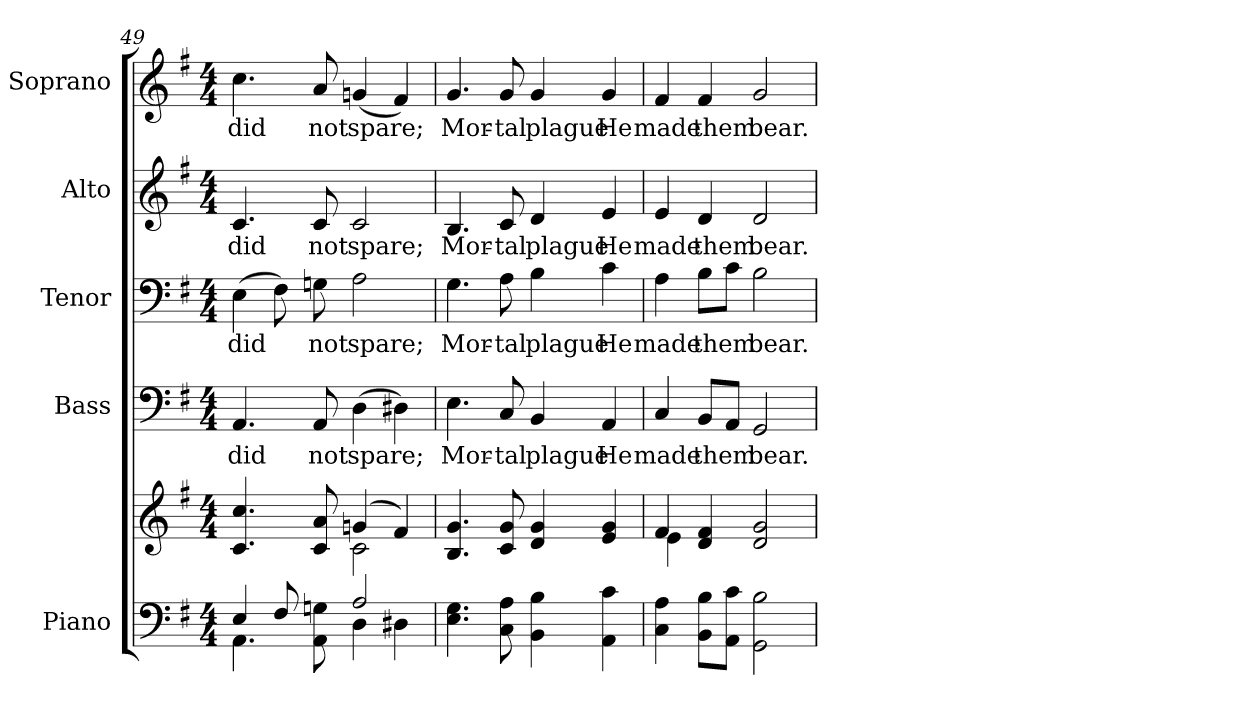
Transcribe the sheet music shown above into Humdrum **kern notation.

**kern	**kern	**kern	**text	**kern	**text	**kern	**text	**kern	**text
*part5	*part5	*part4	*part4	*part3	*part3	*part2	*part2	*part1	*part1
*staff6	*staff5	*staff4	*staff4	*staff3	*staff3	*staff2	*staff2	*staff1	*staff1
*I"Piano	*	*I"Bass	*	*I"Tenor	*	*I"Alto	*	*I"Soprano	*
*I'Pno.	*	*I'B.	*	*I'T.	*	*I'A.	*	*I'S.	*
!!LO:PB:g=z
*clefF4	*clefG2	*clefF4	*	*clefF4	*	*clefG2	*	*clefG2	*
*k[f#]	*k[f#]	*k[f#]	*	*k[f#]	*	*k[f#]	*	*k[f#]	*
*G:	*G:	*G:	*	*G:	*	*G:	*	*G:	*
*M4/4	*M4/4	*M4/4	*	*M4/4	*	*M4/4	*	*M4/4	*
=49	=49	=49	=49	=49	=49	=49	=49	=49	=49
*^	*^	*	*	*	*	*	*	*	*
!	!	!	!	!	!LO:LY:b:color=#000000	!	!	!	!	!	!
!	!	!	!	!	!	!	!LO:LY:b:color=#000000	!	!	!	!
!	!	!	!	!	!	!	!	!	!LO:LY:b:color=#000000	!	!
!	!	!	!	!	!	!	!	!	!	!	!LO:LY:b:color=#000000
4Ei/	4.AAi\	4.ci/ 4.cci	2ryy	4.AAi/	did	(4Ei\	did	4.ci/	did	4.cci\	did
8F#i/	.	.	.	.	.	8F#i\)	.	.	.	.	.
!	!	!	!	!	!LO:LY:b:color=#000000	!	!	!	!	!	!
!	!	!	!	!	!	!	!LO:LY:b:color=#000000	!	!	!	!
!	!	!	!	!	!	!	!	!	!LO:LY:b:color=#000000	!	!
!	!	!	!	!	!	!	!	!	!	!	!LO:LY:b:color=#000000
8AAi\ 8Gni	8ryy	8ci/ 8ai	.	8AAi/	not	8Gni\	not	8ci/	not	8ai/	not
!	!	!	!	!	!LO:LY:b:color=#000000	!	!	!	!	!	!
!	!	!	!	!	!	!	!LO:LY:b:color=#000000	!	!	!	!
!	!	!	!	!	!	!	!	!	!LO:LY:b:color=#000000	!	!
!	!	!	!	!	!	!	!	!	!	!	!LO:LY:b:color=#000000
2Ai/	4Di\	(4gni/	2ci\	(4Di\	spare;	2Ai\	spare;	2ci/	spare;	(4gni/	spare;
.	4D#Xi\	4f#i/)	.	4D#Xi\)	.	.	.	.	.	4f#i/)	.
*v	*v	*	*	*	*	*	*	*	*	*	*
*	*v	*v	*	*	*	*	*	*	*	*
=50	=50	=50	=50	=50	=50	=50	=50	=50	=50
*^	*	*	*	*	*	*	*	*	*
!	!	!	!	!LO:LY:b:color=#000000	!	!	!	!	!	!
*v	*v	*	*	*	*	*	*	*	*	*
*^	*	*	*	*	*	*	*	*	*
!	!	!	!	!	!	!LO:LY:b:color=#000000	!	!	!	!
*v	*v	*	*	*	*	*	*	*	*	*
*^	*	*	*	*	*	*	*	*	*
!	!	!	!	!	!	!	!	!LO:LY:b:color=#000000	!	!
*v	*v	*	*	*	*	*	*	*	*	*
*^	*	*	*	*	*	*	*	*	*
!	!	!	!	!	!	!	!	!	!	!LO:LY:b:color=#000000
*v	*v	*	*	*	*	*	*	*	*	*
4.Ei\ 4.Gi	4.Bi/ 4.gi	4.Ei\	Mor-	4.Gi\	Mor-	4.Bi/	Mor-	4.gi/	Mor-
!	!	!	!LO:LY:b:color=#000000	!	!	!	!	!	!
!	!	!	!	!	!LO:LY:b:color=#000000	!	!	!	!
!	!	!	!	!	!	!	!LO:LY:b:color=#000000	!	!
!	!	!	!	!	!	!	!	!	!LO:LY:b:color=#000000
8Ci\ 8Ai	8ci/ 8gi	8Ci/	-tal	8Ai\	-tal	8ci/	-tal	8gi/	-tal
!	!	!	!LO:LY:b:color=#000000	!	!	!	!	!	!
!	!	!	!	!	!LO:LY:b:color=#000000	!	!	!	!
!	!	!	!	!	!	!	!LO:LY:b:color=#000000	!	!
!	!	!	!	!	!	!	!	!	!LO:LY:b:color=#000000
4BBi\ 4Bi	4di/ 4gi	4BBi/	plague	4Bi\	plague	4di/	plague	4gi/	plague
!	!	!	!LO:LY:b:color=#000000	!	!	!	!	!	!
!	!	!	!	!	!LO:LY:b:color=#000000	!	!	!	!
!	!	!	!	!	!	!	!LO:LY:b:color=#000000	!	!
!	!	!	!	!	!	!	!	!	!LO:LY:b:color=#000000
4AAi\ 4ci	4ei/ 4gi	4AAi/	He	4ci\	He	4ei/	He	4gi/	He
=51	=51	=51	=51	=51	=51	=51	=51	=51	=51
*	*^	*	*	*	*	*	*	*	*
!	!	!	!	!LO:LY:b:color=#000000	!	!	!	!	!	!
!	!	!	!	!	!	!LO:LY:b:color=#000000	!	!	!	!
!	!	!	!	!	!	!	!	!LO:LY:b:color=#000000	!	!
!	!	!	!	!	!	!	!	!	!	!LO:LY:b:color=#000000
4Ci\ 4Ai	4f#i/	4ei\	4Ci/	made	4Ai\	made	4ei/	made	4f#i/	made
!	!	!	!	!LO:LY:b:color=#000000	!	!	!	!	!	!
!	!	!	!	!	!	!LO:LY:b:color=#000000	!	!	!	!
!	!	!	!	!	!	!	!	!LO:LY:b:color=#000000	!	!
!	!	!	!	!	!	!	!	!	!	!LO:LY:b:color=#000000
8BBi\ 8BiL	4di/ 4f#i	4ryy	8BBi/L	them	8Bi\L	them	4di/	them	4f#i/	them
8AAi\ 8ciJ	.	.	8AAi/J	.	8ci\J	.	.	.	.	.
!	!	!	!	!LO:LY:b:color=#000000	!	!	!	!	!	!
!	!	!	!	!	!	!LO:LY:b:color=#000000	!	!	!	!
!	!	!	!	!	!	!	!	!LO:LY:b:color=#000000	!	!
!	!	!	!	!	!	!	!	!	!	!LO:LY:b:color=#000000
2GGi\ 2Bi	2di/ 2gi	2ryy	2GGi/	bear.	2Bi\	bear.	2di/	bear.	2gi/	bear.
*	*v	*v	*	*	*	*	*	*	*	*
=	=	=	=	=	=	=	=	=	=
*-	*-	*-	*-	*-	*-	*-	*-	*-	*-
